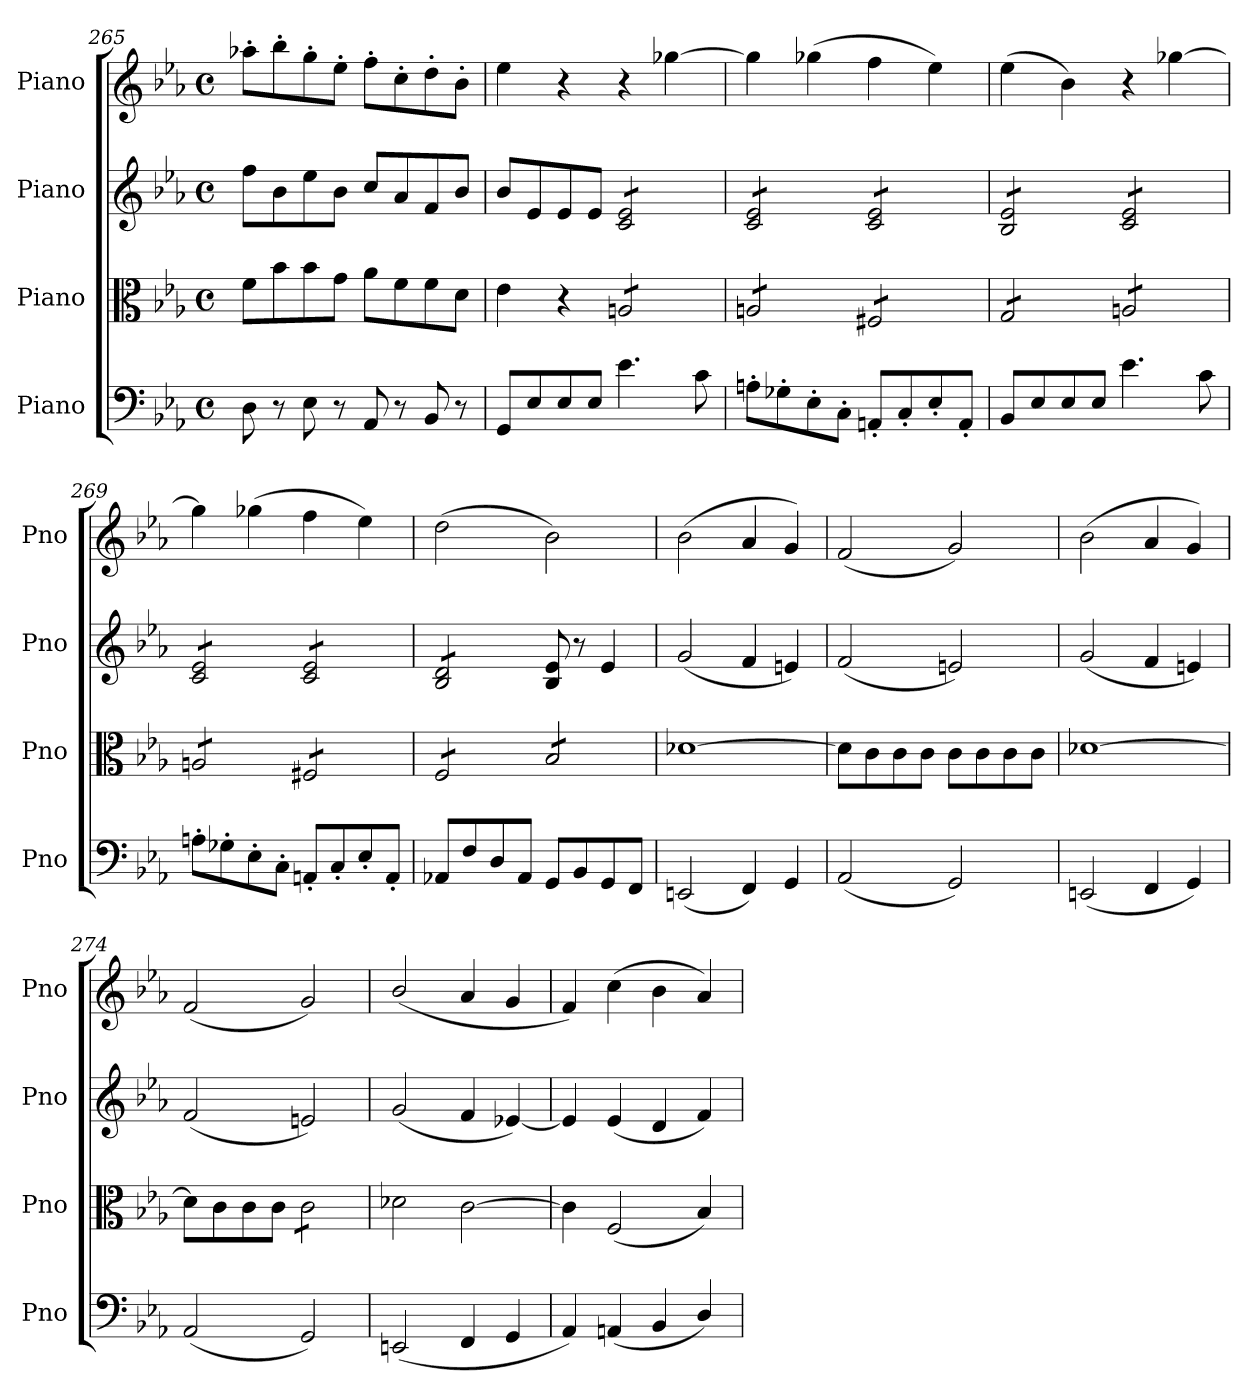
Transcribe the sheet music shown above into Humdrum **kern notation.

**kern	**kern	**kern	**kern
*part4	*part3	*part2	*part1
*staff4	*staff3	*staff2	*staff1
*I"Piano	*I"Piano	*I"Piano	*I"Piano
*I'Pno	*I'Pno	*I'Pno	*I'Pno
*clefF4	*clefC3	*clefG2	*clefG2
*k[b-e-a-]	*k[b-e-a-]	*k[b-e-a-]	*k[b-e-a-]
*M4/4	*M4/4	*M4/4	*M4/4
*met(c)	*met(c)	*met(c)	*met(c)
=265	=265	=265	=265
8D\	8f\L	8ff\L	8aa-X'\L
8r	8b-\	8b-\	8bb-'\
8E-\	8b-\	8ee-\	8gg'\
8r	8g\J	8b-\J	8ee-'\J
8AA-/	8a-\L	8cc/L	8ff'\L
8r	8f\	8a-/	8cc'\
8BB-/	8f\	8f/	8dd'\
8r	8d\J	8b-/J	8b-'\J
=266	=266	=266	=266
8GG/L	4e-\	8b-/L	4ee-\
8E-/	.	8e-/	.
8E-/	4r	8e-/	4r
8E-/J	.	8e-/J	.
*	*tremolo	*	*
*	*	*tremolo	*
4.e-\	8An/L	8c/ 8e-/L	4r
.	8An/	8c/ 8e-/	.
.	8An/	8c/ 8e-/	[4gg-X\
8c\	8An/J	8c/ 8e-/J	.
=267	=267	=267	=267
8An'\L	8An/L	8c/ 8e-/L	4gg-\]
8G-X'\	8An/	8c/ 8e-/	.
8E-'\	8An/	8c/ 8e-/	(4gg-X\
8C'\J	8An/J	8c/ 8e-/J	.
8AAn'/L	8F#X/L	8c/ 8e-/L	4ff\
8C'/	8F#X/	8c/ 8e-/	.
8E-'/	8F#X/	8c/ 8e-/	4ee-\)
8AA'/J	8F#X/J	8c/ 8e-/J	.
!!LO:LB:g=z
=268	=268	=268	=268
8BB-/L	8G/L	8B-/ 8e-/L	(4ee-\
8E-/	8G/	8B-/ 8e-/	.
8E-/	8G/	8B-/ 8e-/	4b-\)
8E-/J	8G/J	8B-/ 8e-/J	.
4.e-\	8An/L	8c/ 8e-/L	4r
.	8An/	8c/ 8e-/	.
.	8An/	8c/ 8e-/	[4gg-X\
8c\	8An/J	8c/ 8e-/J	.
=269	=269	=269	=269
8An'\L	8An/L	8c/ 8e-/L	4gg-\]
8G-X'\	8An/	8c/ 8e-/	.
8E-'\	8An/	8c/ 8e-/	(4gg-X\
8C'\J	8An/J	8c/ 8e-/J	.
8AAn'/L	8F#X/L	8c/ 8e-/L	4ff\
8C'/	8F#X/	8c/ 8e-/	.
8E-'/	8F#X/	8c/ 8e-/	4ee-\)
8AA'/J	8F#X/J	8c/ 8e-/J	.
=270	=270	=270	=270
8AA-X/L	8F/L	8B-/ 8d/L	(2dd\
8F/	8F/	8B-/ 8d/	.
8D/	8F/	8B-/ 8d/	.
8AA-/J	8F/J	8B-/ 8d/J	.
*	*	*Xtremolo	*
8GG/L	8B-/L	8B-/ 8e-/	2b-\)
8BB-/	8B-/	8r	.
8GG/	8B-/	4e-/	.
8FF/J	8B-/J	.	.
*	*Xtremolo	*	*
=271	=271	=271	=271
(2EEn/	[1d-X	(2g/	(2b-\
4FF/)	.	4f/	4a-/
4GG/	.	4en/)	4g/)
=272	=272	=272	=272
(2AA-/	8d-\L]	(2f/	(2f/
.	8c\	.	.
.	8c\	.	.
.	8c\J	.	.
2GG/)	8c\L	2en/)	2g/)
.	8c\	.	.
.	8c\	.	.
.	8c\J	.	.
=273	=273	=273	=273
(2EEn/	[1d-X	(2g/	(2b-\
4FF/	.	4f/	4a-/
4GG/)	.	4en/)	4g/)
=274	=274	=274	=274
(2AA-/	8d-\L]	(2f/	(2f/
.	8c\	.	.
.	8c\	.	.
.	8c\J	.	.
*	*tremolo	*	*
2GG/)	8c\L	2en/)	2g/)
.	8c\	.	.
.	8c\	.	.
.	8c\J	.	.
*	*Xtremolo	*	*
=275	=275	=275	=275
(2EEn/	2d-X\	(2g/	(2b-/
4FF/	[2c\	4f/	4a-/
4GG/	.	[4e-X/)	4g/
=276	=276	=276	=276
4AA-/)	4c\]	4e-/]	4f/)
(4AAn/	(2F/	(4e-/	(4cc\
4BB-/	.	4d/	4b-\
4D/)	4B-/)	4f/)	4a-/)
=	=	=	=
*-	*-	*-	*-
